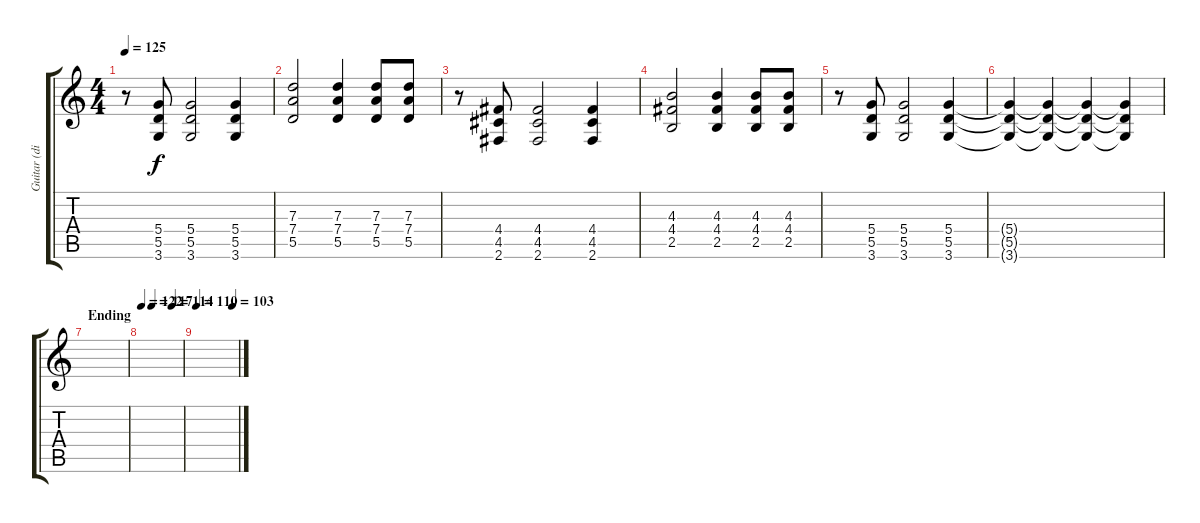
\track ("Guitar (distortion)" "Guitar (di") {instrument distortionguitar}
\staff {score tabs}
\tuning (E4 B3 G3 D3 A2 E2) {hide}
\ts (4 4)
\tempo 125
\clef g2
\ks c
r.8{dy f} (5.4 5.5 3.6).8 (5.4 5.5 3.6).2 (5.4 5.5 3.6).4 |
(7.3 7.4 5.5).2 (7.3 7.4 5.5).4 (7.3 7.4 5.5).8 (7.3 7.4 5.5).8 |
r.8 (4.4 4.5 2.6).8 (4.4 4.5 2.6).2 (4.4 4.5 2.6).4 |
(4.3 4.4 2.5).2 (4.3 4.4 2.5).4 (4.3 4.4 2.5).8 (4.3 4.4 2.5).8 |
r.8 (5.4 5.5 3.6).8 (5.4 5.5 3.6).2 (5.4 5.5 3.6).4 |
(5.4{t} 5.5{t} 3.6{t}).4{volume 8} (5.4{t} 5.5{t} 3.6{t}).4{volume 5} (5.4{t} 5.5{t} 3.6{t}).4{volume 3} (5.4{t} 5.5{t} 3.6{t}).4{volume 1} |
\section ("" "Ending")
|
\tempo 122
\tempo (117 0.25)
\tempo (114 0.75)
|
\tempo 110
\tempo (103 0.875)
